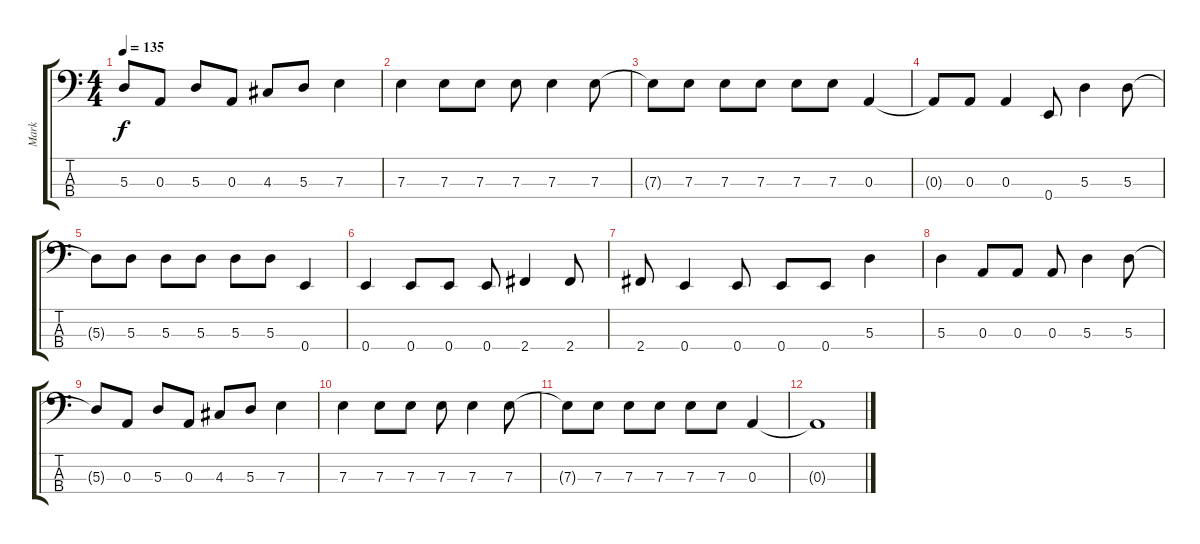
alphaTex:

\track ("Mark" "Mark") {instrument electricbassfinger}
\staff {score tabs}
\tuning (G2 D2 A1 E1) {hide}
\ts (4 4)
\tempo 135
\clef f4
\ks c
5.3{t}.8{dy f} 0.3.8 5.3.8 0.3.8 4.3.8 5.3.8 7.3.4 |
7.3.4 7.3.8 7.3.8 7.3.8 7.3.4 7.3.8 |
7.3{t}.8 7.3.8 7.3.8 7.3.8 7.3.8 7.3.8 0.3.4 |
0.3{t}.8 0.3.8 0.3.4 0.4.8 5.3.4 5.3.8 |
5.3{t}.8 5.3.8 5.3.8 5.3.8 5.3.8 5.3.8 0.4.4 |
0.4.4 0.4.8 0.4.8 0.4.8 2.4.4 2.4.8 |
2.4.8 0.4.4 0.4.8 0.4.8 0.4.8 5.3.4 |
5.3.4 0.3.8 0.3.8 0.3.8 5.3.4 5.3.8 |
5.3{t}.8 0.3.8 5.3.8 0.3.8 4.3.8 5.3.8 7.3.4 |
7.3.4 7.3.8 7.3.8 7.3.8 7.3.4 7.3.8 |
7.3{t}.8 7.3.8 7.3.8 7.3.8 7.3.8 7.3.8 0.3.4 |
0.3{t}.1
